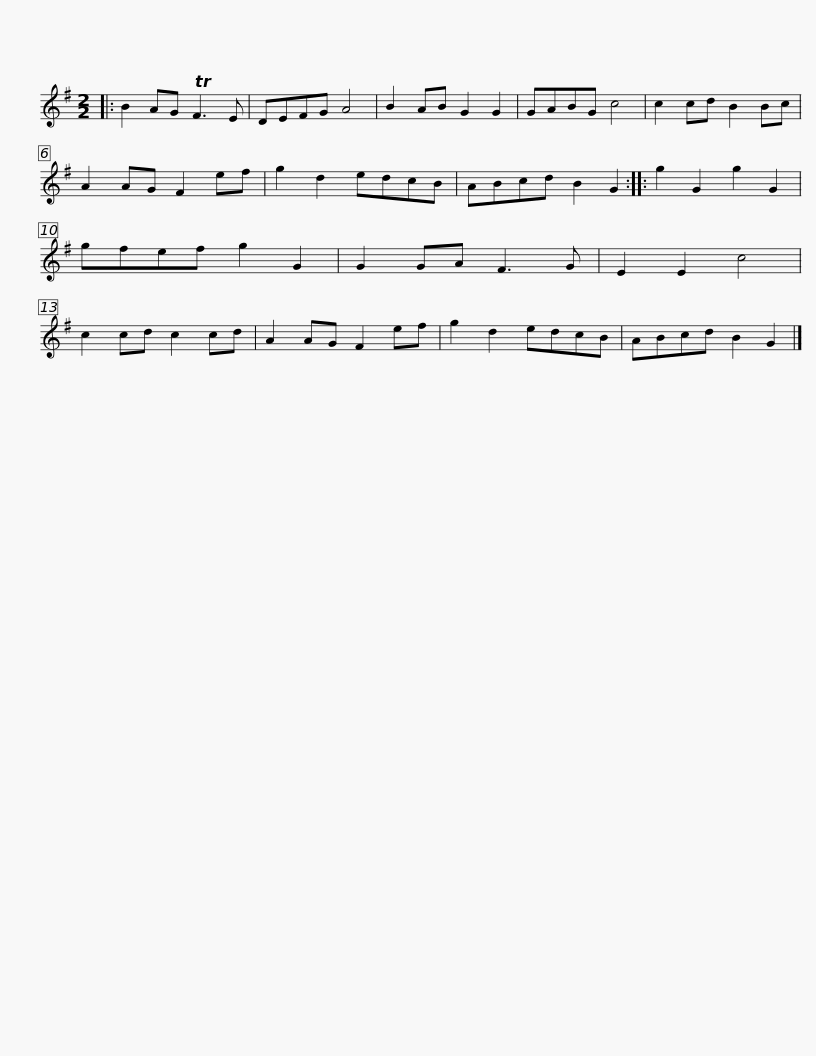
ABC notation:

X:1
L:1/8
M:2/2
I:linebreak $
K:G
V:1 treble
V:1
|: B2 AG TF3 E | DEFG A4 | B2 AB G2 G2 | GABG c4 | c2 cd B2 Bc | %5
 A2 AG F2 ef | g2 d2 edcB |$ ABcd B2 G2 :: g2 G2 g2 G2 | gfef g2 G2 | %10
 G2 GA F3 G | E2 E2 c4 | c2 cd c2 cd | A2 AG F2 ef | g2 d2 edcB |$ %15
 ABcd B2 G2 |] %16
